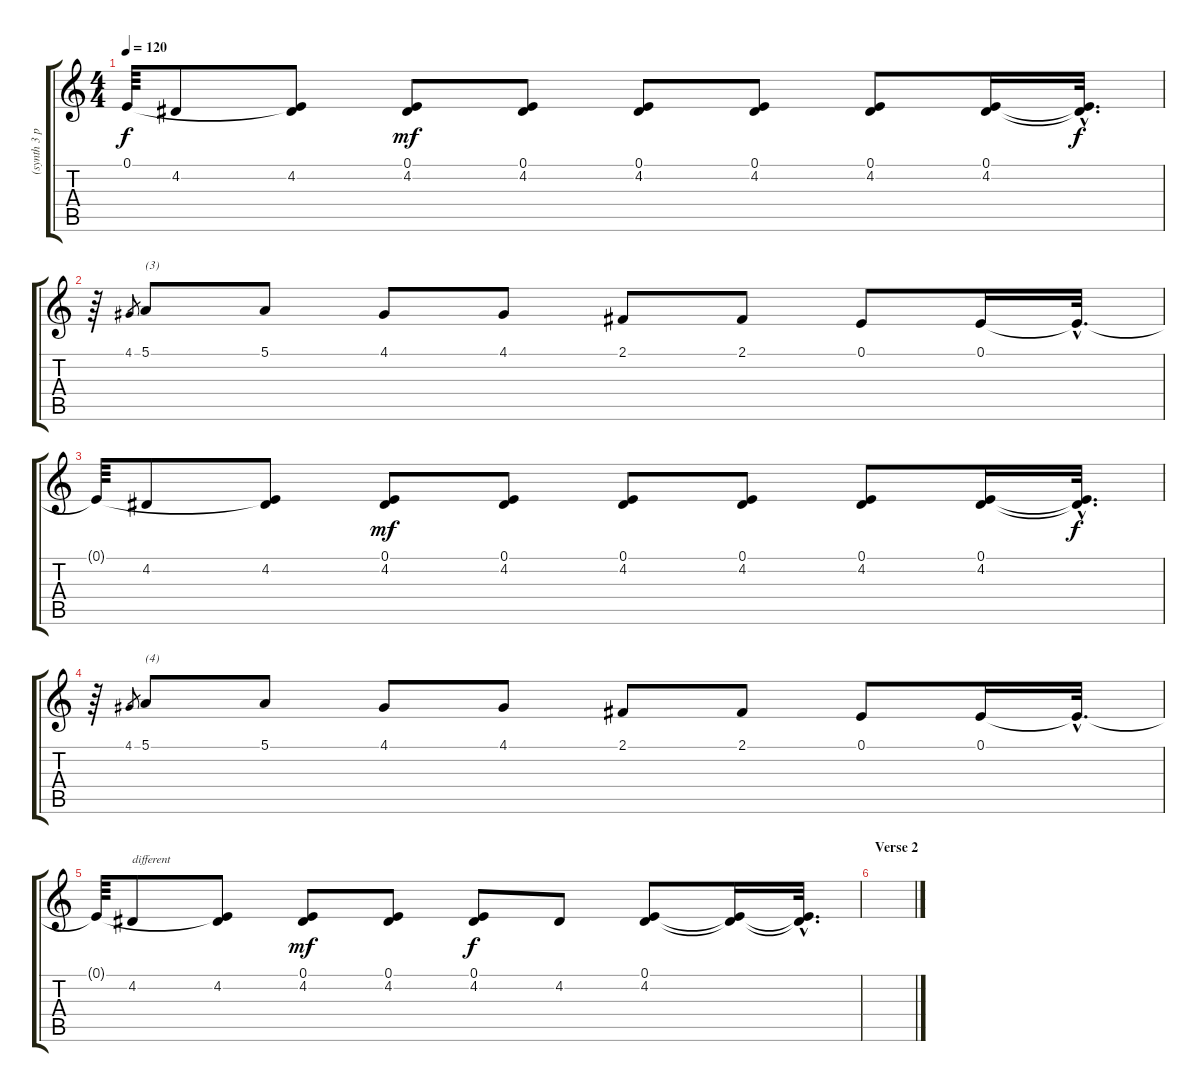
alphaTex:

\track ("(synth 3 piano reverb)" "(synth 3 p") {instrument acousticgrandpiano}
\staff {score tabs}
\tuning (E4 B3 G3 D3 A2 E2) {hide}
\ts (4 4)
\tempo 120
\clef g2
\ks c
0.1{t}.64{dy f} 4.2.8 (0.1{t} 4.2).8 (0.1 4.2).8{dy mf} (0.1 4.2).8 (0.1 4.2).8 (0.1 4.2).8 (0.1 4.2).8 (0.1 4.2).16 (0.1{hac t} 4.2{hac t}).32{d dy f} |
r.64 4.1.8{gr} 5.1.8{txt "(3)"} 5.1.8 4.1.8 4.1.8 2.1.8 2.1.8 0.1.8 0.1.16 0.1{hac t}.32{d} |
0.1{t}.64 4.2.8 (0.1{t} 4.2).8 (0.1 4.2).8{dy mf} (0.1 4.2).8 (0.1 4.2).8 (0.1 4.2).8 (0.1 4.2).8 (0.1 4.2).16 (0.1{hac t} 4.2{hac t}).32{d dy f} |
r.64 4.1.8{gr} 5.1.8{txt "(4)"} 5.1.8 4.1.8 4.1.8 2.1.8 2.1.8 0.1.8 0.1.16 0.1{hac t}.32{d} |
0.1{t}.64 4.2.8{txt "different"} (0.1{t} 4.2).8 (0.1 4.2).8{dy mf} (0.1 4.2).8 (0.1 4.2).8{dy f} 4.2.8 (0.1 4.2).8 (0.1{t} 4.2{t}).16 (0.1{hac t} 4.2{hac t}).32{d} |
\section ("" "Verse 2")
